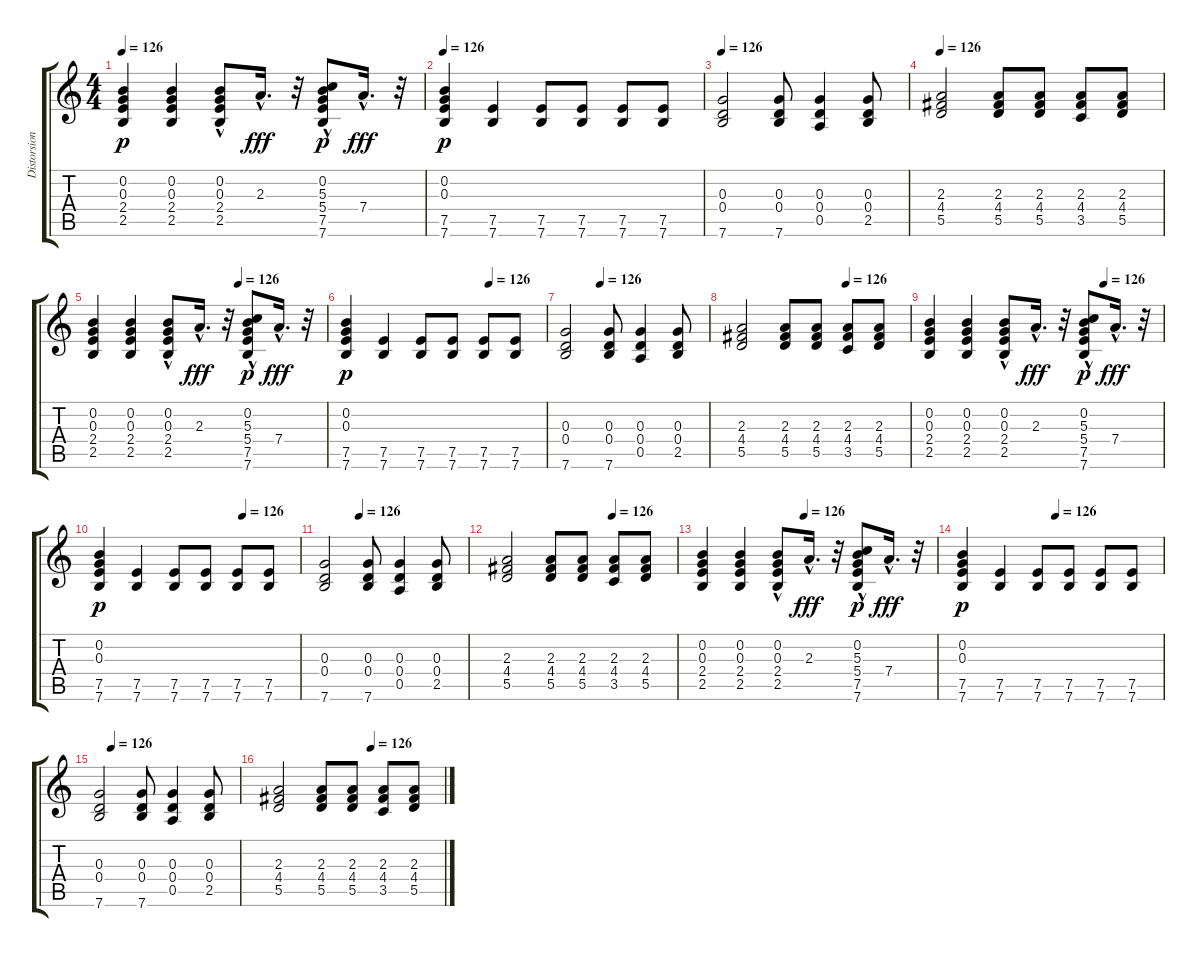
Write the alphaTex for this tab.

\track ("Distorsion" "Distorsion") {instrument distortionguitar}
\staff {score tabs}
\tuning (E4 B3 G3 D3 A2 E2) {hide}
\ts (4 4)
\tempo 126
\clef g2
\ks c
(0.2 0.3 2.4 2.5).4{dy p} (0.2 0.3 2.4 2.5).4 (0.2 0.3{hac} 2.4 2.5).8 2.3{hac}.16{d dy fff} r.32 (0.2 5.3{hac} 5.4 7.5 7.6).8{dy p} 7.4{hac}.16{d dy fff} r.32 |
\tempo 126
(0.2 0.3 7.5 7.6).4{dy p} (7.5 7.6).4 (7.5 7.6).8 (7.5 7.6).8 (7.5 7.6).8 (7.5 7.6).8 |
\tempo 126
(0.3 0.4 7.6).2 (0.3 0.4 7.6).8 (0.3 0.4 0.5).4 (0.3 0.4 2.5).8 |
\tempo 126
(2.3 4.4 5.5).2 (2.3 4.4 5.5).8 (2.3 4.4 5.5).8 (2.3 4.4 3.5).8 (2.3 4.4 5.5).8 |
\tempo (126 0.625)
(0.2 0.3 2.4 2.5).4 (0.2 0.3 2.4 2.5).4 (0.2 0.3{hac} 2.4 2.5).8 2.3{hac}.16{d dy fff} r.32 (0.2 5.3{hac} 5.4 7.5 7.6).8{dy p} 7.4{hac}.16{d dy fff} r.32 |
\tempo (126 0.71875)
(0.2 0.3 7.5 7.6).4{dy p} (7.5 7.6).4 (7.5 7.6).8 (7.5 7.6).8 (7.5 7.6).8 (7.5 7.6).8 |
\tempo (126 0.25)
(0.3 0.4 7.6).2 (0.3 0.4 7.6).8 (0.3 0.4 0.5).4 (0.3 0.4 2.5).8 |
\tempo (126 0.625)
(2.3 4.4 5.5).2 (2.3 4.4 5.5).8 (2.3 4.4 5.5).8 (2.3 4.4 3.5).8 (2.3 4.4 5.5).8 |
\tempo (126 0.75)
(0.2 0.3 2.4 2.5).4 (0.2 0.3 2.4 2.5).4 (0.2 0.3{hac} 2.4 2.5).8 2.3{hac}.16{d dy fff} r.32 (0.2 5.3{hac} 5.4 7.5 7.6).8{dy p} 7.4{hac}.16{d dy fff} r.32 |
\tempo (126 0.71875)
(0.2 0.3 7.5 7.6).4{dy p} (7.5 7.6).4 (7.5 7.6).8 (7.5 7.6).8 (7.5 7.6).8 (7.5 7.6).8 |
\tempo (126 0.25)
(0.3 0.4 7.6).2 (0.3 0.4 7.6).8 (0.3 0.4 0.5).4 (0.3 0.4 2.5).8 |
\tempo (126 0.625)
(2.3 4.4 5.5).2 (2.3 4.4 5.5).8 (2.3 4.4 5.5).8 (2.3 4.4 3.5).8 (2.3 4.4 5.5).8 |
\tempo (126 0.4375)
(0.2 0.3 2.4 2.5).4 (0.2 0.3 2.4 2.5).4 (0.2 0.3{hac} 2.4 2.5).8 2.3{hac}.16{d dy fff} r.32 (0.2 5.3{hac} 5.4 7.5 7.6).8{dy p} 7.4{hac}.16{d dy fff} r.32 |
\tempo (126 0.46875)
(0.2 0.3 7.5 7.6).4{dy p} (7.5 7.6).4 (7.5 7.6).8 (7.5 7.6).8 (7.5 7.6).8 (7.5 7.6).8 |
\tempo (126 0.09375)
(0.3 0.4 7.6).2 (0.3 0.4 7.6).8 (0.3 0.4 0.5).4 (0.3 0.4 2.5).8 |
\tempo (126 0.5625)
(2.3 4.4 5.5).2 (2.3 4.4 5.5).8 (2.3 4.4 5.5).8 (2.3 4.4 3.5).8 (2.3 4.4 5.5).8
